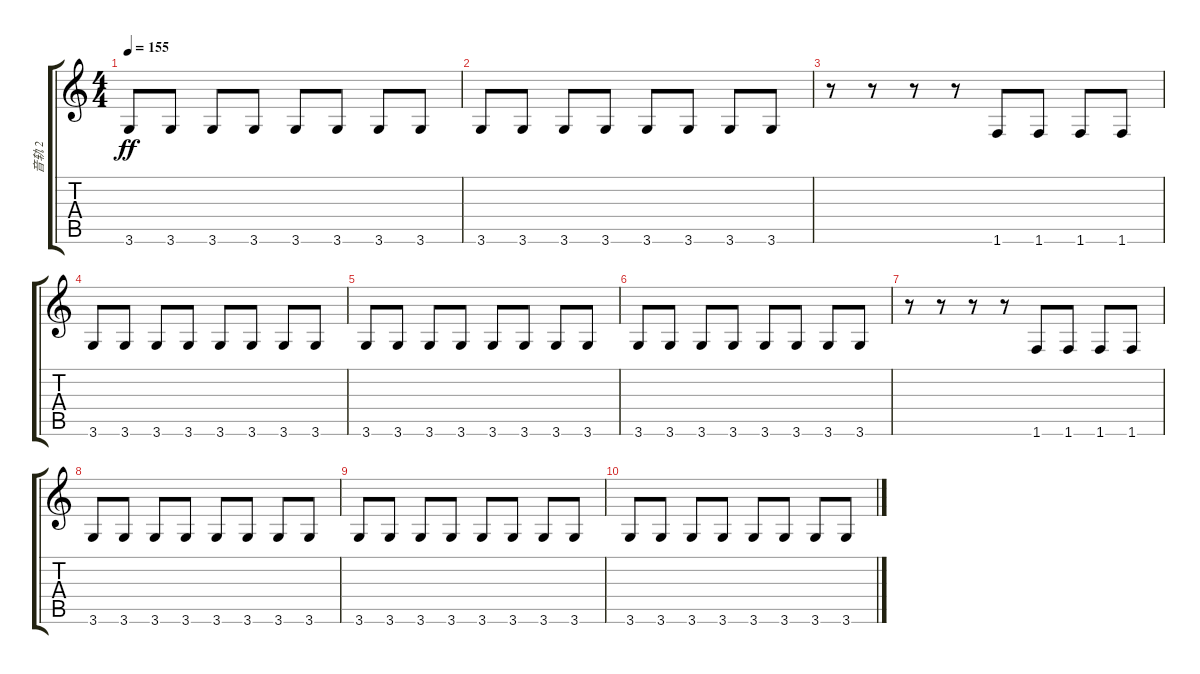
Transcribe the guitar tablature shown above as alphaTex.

\track ("音轨 2" "音轨 2") {instrument electricbassfinger}
\staff {score tabs}
\tuning (E4 B3 G3 D3 A2 E2) {hide}
\ts (4 4)
\tempo 155
\clef g2
\ks c
3.6.8{dy ff} 3.6.8 3.6.8 3.6.8 3.6.8 3.6.8 3.6.8 3.6.8 |
3.6.8 3.6.8 3.6.8 3.6.8 3.6.8 3.6.8 3.6.8 3.6.8 |
r.8 r.8 r.8 r.8 1.6.8 1.6.8 1.6.8 1.6.8 |
3.6.8 3.6.8 3.6.8 3.6.8 3.6.8 3.6.8 3.6.8 3.6.8 |
3.6.8 3.6.8 3.6.8 3.6.8 3.6.8 3.6.8 3.6.8 3.6.8 |
3.6.8 3.6.8 3.6.8 3.6.8 3.6.8 3.6.8 3.6.8 3.6.8 |
r.8 r.8 r.8 r.8 1.6.8 1.6.8 1.6.8 1.6.8 |
3.6.8 3.6.8 3.6.8 3.6.8 3.6.8 3.6.8 3.6.8 3.6.8 |
3.6.8 3.6.8 3.6.8 3.6.8 3.6.8 3.6.8 3.6.8 3.6.8 |
3.6.8 3.6.8 3.6.8 3.6.8 3.6.8 3.6.8 3.6.8 3.6.8
